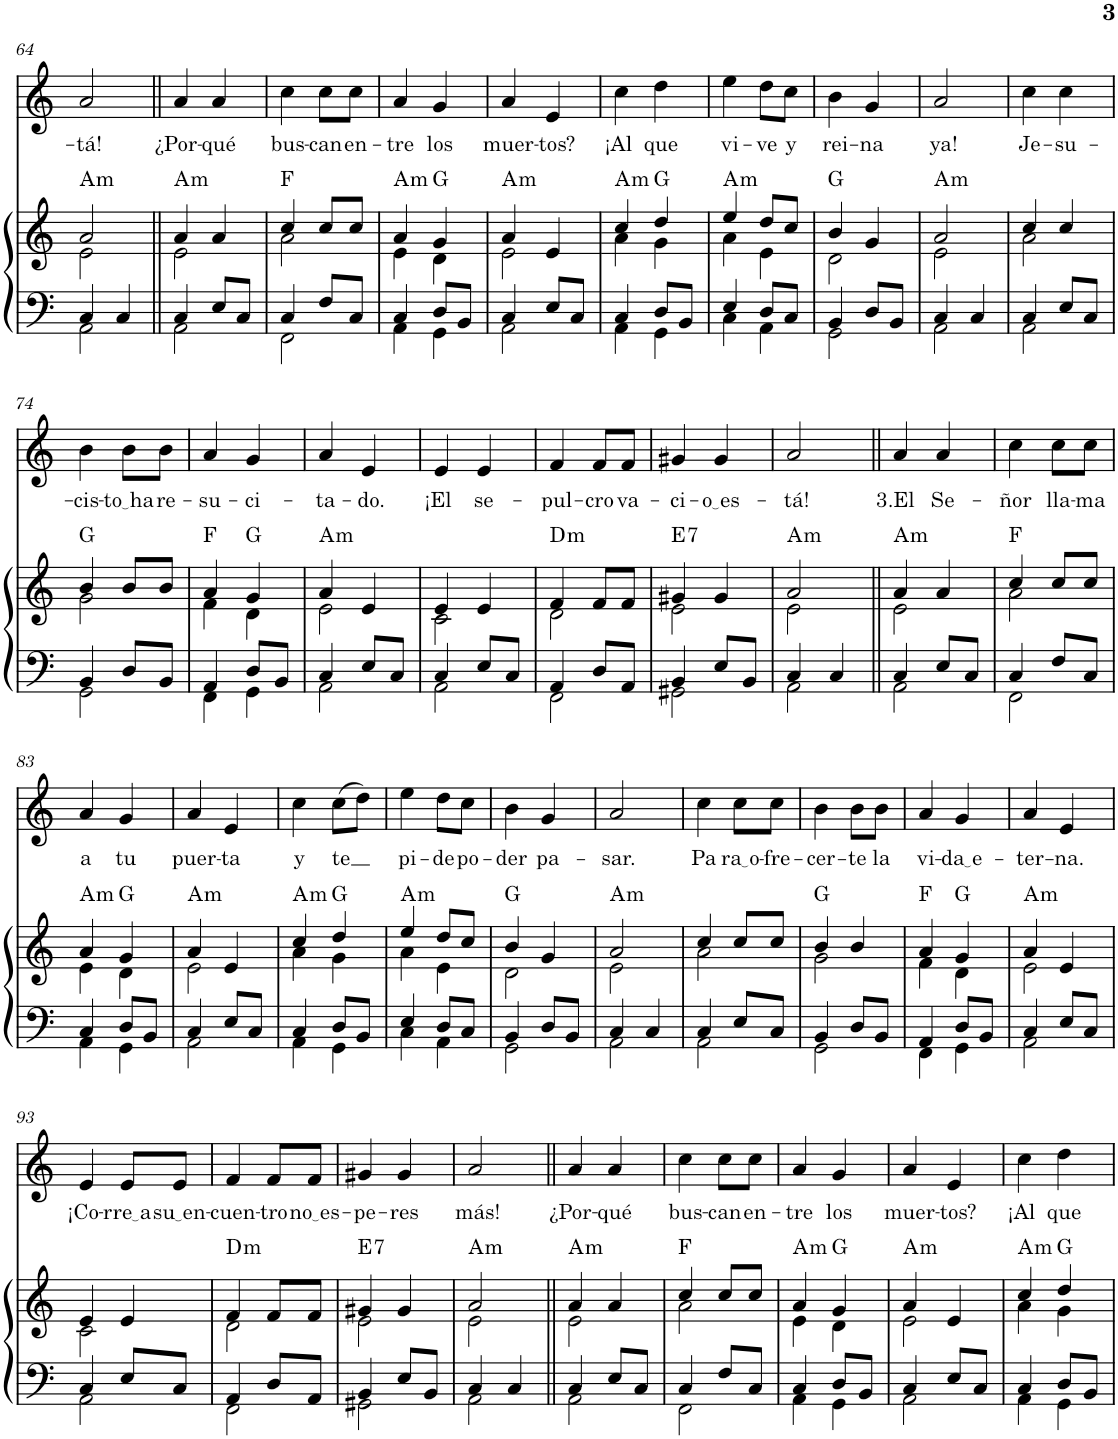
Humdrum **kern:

**kern	**kern	**harte	**kern	**text
*part2	*part2	*part2	*part1	*part1
*staff3	*staff2	*	*staff1	*staff1
*I"Órgano	*	*	*I"Soprano	*
!!LO:PB:g=z
*clefF4	*clefG2	*	*clefG2	*
*k[]	*k[]	*	*k[]	*
*M2/4	*M2/4	*	*M2/4	*
=64	=64	=64	=64	=64
*^	*^	*	*	*
!	!	!	!	!LO:H:kt=m	!	!LO:LY:b
4C/	2AA\	2a/	2e\	A:min	2a/	-tá!
4C/	.	.	.	.	.	.
=65||	=65||	=65||	=65||	=65||	=65||	=65||
!	!	!	!	!LO:H:kt=m	!	!LO:LY:b
4C/	2AA\	4a/	2e\	A:min	4a/	¿Por-
!	!	!	!	!	!	!LO:LY:b
8E/L	.	4a/	.	.	4a/	-qué
8C/J	.	.	.	.	.	.
=66	=66	=66	=66	=66	=66	=66
!	!	!	!	!	!	!LO:LY:b
4C/	2FF\	4cc/	2a\	F:maj	4cc\	bus-
!	!	!	!	!	!	!LO:LY:b
8F/L	.	8cc/L	.	.	8cc\L	-can
!	!	!	!	!	!	!LO:LY:b
8C/J	.	8cc/J	.	.	8cc\J	en-
=67	=67	=67	=67	=67	=67	=67
!	!	!	!	!LO:H:kt=m	!	!LO:LY:b
4C/	4AA\	4a/	4e\	A:min	4a/	-tre
!	!	!	!	!	!	!LO:LY:b
8D/L	4GG\	4g/	4d\	G:maj	4g/	los
8BB/J	.	.	.	.	.	.
=68	=68	=68	=68	=68	=68	=68
!	!	!	!	!LO:H:kt=m	!	!LO:LY:b
4C/	2AA\	4a/	2e\	A:min	4a/	muer-
!	!	!	!	!	!	!LO:LY:b
8E/L	.	4e/	.	.	4e/	-tos?
8C/J	.	.	.	.	.	.
=69	=69	=69	=69	=69	=69	=69
!	!	!	!	!LO:H:kt=m	!	!LO:LY:b
4C/	4AA\	4cc/	4a\	A:min	4cc\	¡Al
!	!	!	!	!	!	!LO:LY:b
8D/L	4GG\	4dd/	4g\	G:maj	4dd\	que
8BB/J	.	.	.	.	.	.
=70	=70	=70	=70	=70	=70	=70
!	!	!	!	!LO:H:kt=m	!	!LO:LY:b
4E/	4C\	4ee/	4a\	A:min	4ee\	vi-
!	!	!	!	!	!	!LO:LY:b
8D/L	4AA\	8dd/L	4e\	.	8dd\L	-ve
!	!	!	!	!	!	!LO:LY:b
8C/J	.	8cc/J	.	.	8cc\J	y
=71	=71	=71	=71	=71	=71	=71
!	!	!	!	!	!	!LO:LY:b
4BB/	2GG\	4b/	2d\	G:maj	4b\	rei-
!	!	!	!	!	!	!LO:LY:b
8D/L	.	4g/	.	.	4g/	-na
8BB/J	.	.	.	.	.	.
=72	=72	=72	=72	=72	=72	=72
!	!	!	!	!LO:H:kt=m	!	!LO:LY:b
4C/	2AA\	2a/	2e\	A:min	2a/	ya!
4C/	.	.	.	.	.	.
=73	=73	=73	=73	=73	=73	=73
!	!	!	!	!	!	!LO:LY:b
4C/	2AA\	4cc/	2a\	.	4cc\	Je-
!	!	!	!	!	!	!LO:LY:b
8E/L	.	4cc/	.	.	4cc\	-su-
8C/J	.	.	.	.	.	.
!!LO:LB:g=z
=74	=74	=74	=74	=74	=74	=74
!	!	!	!	!	!	!LO:LY:b
4BB/	2GG\	4b/	2g\	G:maj	4b\	-cis-
!	!	!	!	!	!	!LO:LY:b
8D/L	.	8b/L	.	.	8b\L	to ha
!	!	!	!	!	!	!LO:LY:b
8BB/J	.	8b/J	.	.	8b\J	re-
=75	=75	=75	=75	=75	=75	=75
!	!	!	!	!	!	!LO:LY:b
4AA/	4FF\	4a/	4f\	F:maj	4a/	-su-
!	!	!	!	!	!	!LO:LY:b
8D/L	4GG\	4g/	4d\	G:maj	4g/	-ci-
8BB/J	.	.	.	.	.	.
=76	=76	=76	=76	=76	=76	=76
!	!	!	!	!LO:H:kt=m	!	!LO:LY:b
4C/	2AA\	4a/	2e\	A:min	4a/	-ta-
!	!	!	!	!	!	!LO:LY:b
8E/L	.	4e/	.	.	4e/	-do.
8C/J	.	.	.	.	.	.
=77	=77	=77	=77	=77	=77	=77
!	!	!	!	!	!	!LO:LY:b
4C/	2AA\	4e/	2c\	.	4e/	¡El
!	!	!	!	!	!	!LO:LY:b
8E/L	.	4e/	.	.	4e/	se-
8C/J	.	.	.	.	.	.
=78	=78	=78	=78	=78	=78	=78
!	!	!	!	!LO:H:kt=m	!	!LO:LY:b
4AA/	2FF\	4f/	2d\	D:min	4f/	-pul-
!	!	!	!	!	!	!LO:LY:b
8D/L	.	8f/L	.	.	8f/L	-cro
!	!	!	!	!	!	!LO:LY:b
8AA/J	.	8f/J	.	.	8f/J	va-
=79	=79	=79	=79	=79	=79	=79
!	!	!	!	!LO:H:kt=7	!	!LO:LY:b
4BB/	2GG#X\	4g#X/	2e\	E:7	4g#X/	-ci-
!	!	!	!	!	!	!LO:LY:b
8E/L	.	4g#/	.	.	4g#/	o es
8BB/J	.	.	.	.	.	.
=80	=80	=80	=80	=80	=80	=80
!	!	!	!	!LO:H:kt=m	!	!LO:LY:b
4C/	2AA\	2a/	2e\	A:min	2a/	-tá!
4C/	.	.	.	.	.	.
=81||	=81||	=81||	=81||	=81||	=81||	=81||
!	!	!	!	!LO:H:kt=m	!	!LO:LY:b
4C/	2AA\	4a/	2e\	A:min	4a/	3.El
!	!	!	!	!	!	!LO:LY:b
8E/L	.	4a/	.	.	4a/	Se-
8C/J	.	.	.	.	.	.
=82	=82	=82	=82	=82	=82	=82
!	!	!	!	!	!	!LO:LY:b
4C/	2FF\	4cc/	2a\	F:maj	4cc\	-ñor
!	!	!	!	!	!	!LO:LY:b
8F/L	.	8cc/L	.	.	8cc\L	lla-
!	!	!	!	!	!	!LO:LY:b
8C/J	.	8cc/J	.	.	8cc\J	-ma
!!LO:LB:g=z
=83	=83	=83	=83	=83	=83	=83
!	!	!	!	!LO:H:kt=m	!	!LO:LY:b
4C/	4AA\	4a/	4e\	A:min	4a/	a
!	!	!	!	!	!	!LO:LY:b
8D/L	4GG\	4g/	4d\	G:maj	4g/	tu
8BB/J	.	.	.	.	.	.
=84	=84	=84	=84	=84	=84	=84
!	!	!	!	!LO:H:kt=m	!	!LO:LY:b
4C/	2AA\	4a/	2e\	A:min	4a/	puer-
!	!	!	!	!	!	!LO:LY:b
8E/L	.	4e/	.	.	4e/	-ta
8C/J	.	.	.	.	.	.
=85	=85	=85	=85	=85	=85	=85
!	!	!	!	!LO:H:kt=m	!	!LO:LY:b
4C/	4AA\	4cc/	4a\	A:min	4cc\	y
!	!	!	!	!	!	!LO:LY:b
8D/L	4GG\	4dd/	4g\	G:maj	(8cc\L	-te
8BB/J	.	.	.	.	8dd\J)	.
=86	=86	=86	=86	=86	=86	=86
!	!	!	!	!LO:H:kt=m	!	!LO:LY:b
4E/	4C\	4ee/	4a\	A:min	4ee\	pi-
!	!	!	!	!	!	!LO:LY:b
8D/L	4AA\	8dd/L	4e\	.	8dd\L	-de
!	!	!	!	!	!	!LO:LY:b
8C/J	.	8cc/J	.	.	8cc\J	po-
=87	=87	=87	=87	=87	=87	=87
!	!	!	!	!	!	!LO:LY:b
4BB/	2GG\	4b/	2d\	G:maj	4b\	-der
!	!	!	!	!	!	!LO:LY:b
8D/L	.	4g/	.	.	4g/	pa-
8BB/J	.	.	.	.	.	.
=88	=88	=88	=88	=88	=88	=88
!	!	!	!	!LO:H:kt=m	!	!LO:LY:b
4C/	2AA\	2a/	2e\	A:min	2a/	-sar.
4C/	.	.	.	.	.	.
=89	=89	=89	=89	=89	=89	=89
!	!	!	!	!	!	!LO:LY:b
4C/	2AA\	4cc/	2a\	.	4cc\	Pa
!	!	!	!	!	!	!LO:LY:b
8E/L	.	8cc/L	.	.	8cc\L	ra o
!	!	!	!	!	!	!LO:LY:b
8C/J	.	8cc/J	.	.	8cc\J	-fre-
=90	=90	=90	=90	=90	=90	=90
!	!	!	!	!	!	!LO:LY:b
4BB/	2GG\	4b/	2g\	G:maj	4b\	-cer-
!	!	!	!	!	!	!LO:LY:b
8D/L	.	4b/	.	.	8b\L	-te
!	!	!	!	!	!	!LO:LY:b
8BB/J	.	.	.	.	8b\J	la
=91	=91	=91	=91	=91	=91	=91
!	!	!	!	!	!	!LO:LY:b
4AA/	4FF\	4a/	4f\	F:maj	4a/	vi-
!	!	!	!	!	!	!LO:LY:b
8D/L	4GG\	4g/	4d\	G:maj	4g/	da e
8BB/J	.	.	.	.	.	.
=92	=92	=92	=92	=92	=92	=92
!	!	!	!	!LO:H:kt=m	!	!LO:LY:b
4C/	2AA\	4a/	2e\	A:min	4a/	-ter-
!	!	!	!	!	!	!LO:LY:b
8E/L	.	4e/	.	.	4e/	-na.
8C/J	.	.	.	.	.	.
!!LO:LB:g=z
=93	=93	=93	=93	=93	=93	=93
!	!	!	!	!	!	!LO:LY:b
4C/	2AA\	4e/	2c\	.	4e/	¡Co-
!	!	!	!	!	!	!LO:LY:b
8E/L	.	4e/	.	.	8e/L	rre a
!	!	!	!	!	!	!LO:LY:b
8C/J	.	.	.	.	8e/J	su en
=94	=94	=94	=94	=94	=94	=94
!	!	!	!	!LO:H:kt=m	!	!LO:LY:b
4AA/	2FF\	4f/	2d\	D:min	4f/	-cuen-
!	!	!	!	!	!	!LO:LY:b
8D/L	.	8f/L	.	.	8f/L	-tro
!	!	!	!	!	!	!LO:LY:b
8AA/J	.	8f/J	.	.	8f/J	no es
=95	=95	=95	=95	=95	=95	=95
!	!	!	!	!LO:H:kt=7	!	!LO:LY:b
4BB/	2GG#X\	4g#X/	2e\	E:7	4g#X/	-pe-
!	!	!	!	!	!	!LO:LY:b
8E/L	.	4g#/	.	.	4g#/	-res
8BB/J	.	.	.	.	.	.
=96	=96	=96	=96	=96	=96	=96
!	!	!	!	!LO:H:kt=m	!	!LO:LY:b
4C/	2AA\	2a/	2e\	A:min	2a/	más!
4C/	.	.	.	.	.	.
=97||	=97||	=97||	=97||	=97||	=97||	=97||
!	!	!	!	!LO:H:kt=m	!	!LO:LY:b
4C/	2AA\	4a/	2e\	A:min	4a/	¿Por-
!	!	!	!	!	!	!LO:LY:b
8E/L	.	4a/	.	.	4a/	-qué
8C/J	.	.	.	.	.	.
=98	=98	=98	=98	=98	=98	=98
!	!	!	!	!	!	!LO:LY:b
4C/	2FF\	4cc/	2a\	F:maj	4cc\	bus-
!	!	!	!	!	!	!LO:LY:b
8F/L	.	8cc/L	.	.	8cc\L	-can
!	!	!	!	!	!	!LO:LY:b
8C/J	.	8cc/J	.	.	8cc\J	en-
=99	=99	=99	=99	=99	=99	=99
!	!	!	!	!LO:H:kt=m	!	!LO:LY:b
4C/	4AA\	4a/	4e\	A:min	4a/	-tre
!	!	!	!	!	!	!LO:LY:b
8D/L	4GG\	4g/	4d\	G:maj	4g/	los
8BB/J	.	.	.	.	.	.
=100	=100	=100	=100	=100	=100	=100
!	!	!	!	!LO:H:kt=m	!	!LO:LY:b
4C/	2AA\	4a/	2e\	A:min	4a/	muer-
!	!	!	!	!	!	!LO:LY:b
8E/L	.	4e/	.	.	4e/	-tos?
8C/J	.	.	.	.	.	.
=101	=101	=101	=101	=101	=101	=101
!	!	!	!	!LO:H:kt=m	!	!LO:LY:b
4C/	4AA\	4cc/	4a\	A:min	4cc\	¡Al
!	!	!	!	!	!	!LO:LY:b
8D/L	4GG\	4dd/	4g\	G:maj	4dd\	que
8BB/J	.	.	.	.	.	.
*v	*v	*	*	*	*	*
*	*v	*v	*	*	*
=	=	=	=	=
*-	*-	*-	*-	*-
